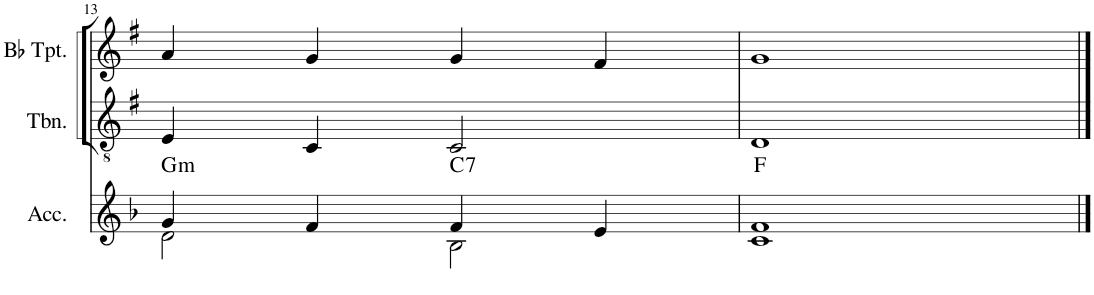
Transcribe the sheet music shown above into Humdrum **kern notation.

**kern	**harte	**kern	**kern
*part3	*part3	*part2	*part1
*staff3	*	*staff2	*staff1
*I"Accordion	*	*I"Trombone	*I"Bb Trumpet
*I'Acc.	*	*I'Tbn.	*I'Bb Tpt.
!!LO:PB:g=z
*clefG2	*	*clefGv2	*clefG2
*	*	*Trd1c2	*Trd1c2
*k[b-]	*	*k[f#]	*k[f#]
*M4/4	*	*M4/4	*M4/4
=13	=13	=13	=13
*^	*	*	*
!	!	!LO:H:kt=m	!	!
4g/	2d\	G:min	4E/	4a/
4f/	.	.	4C/	4g/
!	!	!LO:H:kt=7	!	!
4f/	2B-\	C:7	2C/	4g/
4e/	.	.	.	4f#/
=14	=14	=14	=14	=14
1f	1c	F:maj	1D	1g
*v	*v	*	*	*
==	==	==	==
*-	*-	*-	*-
